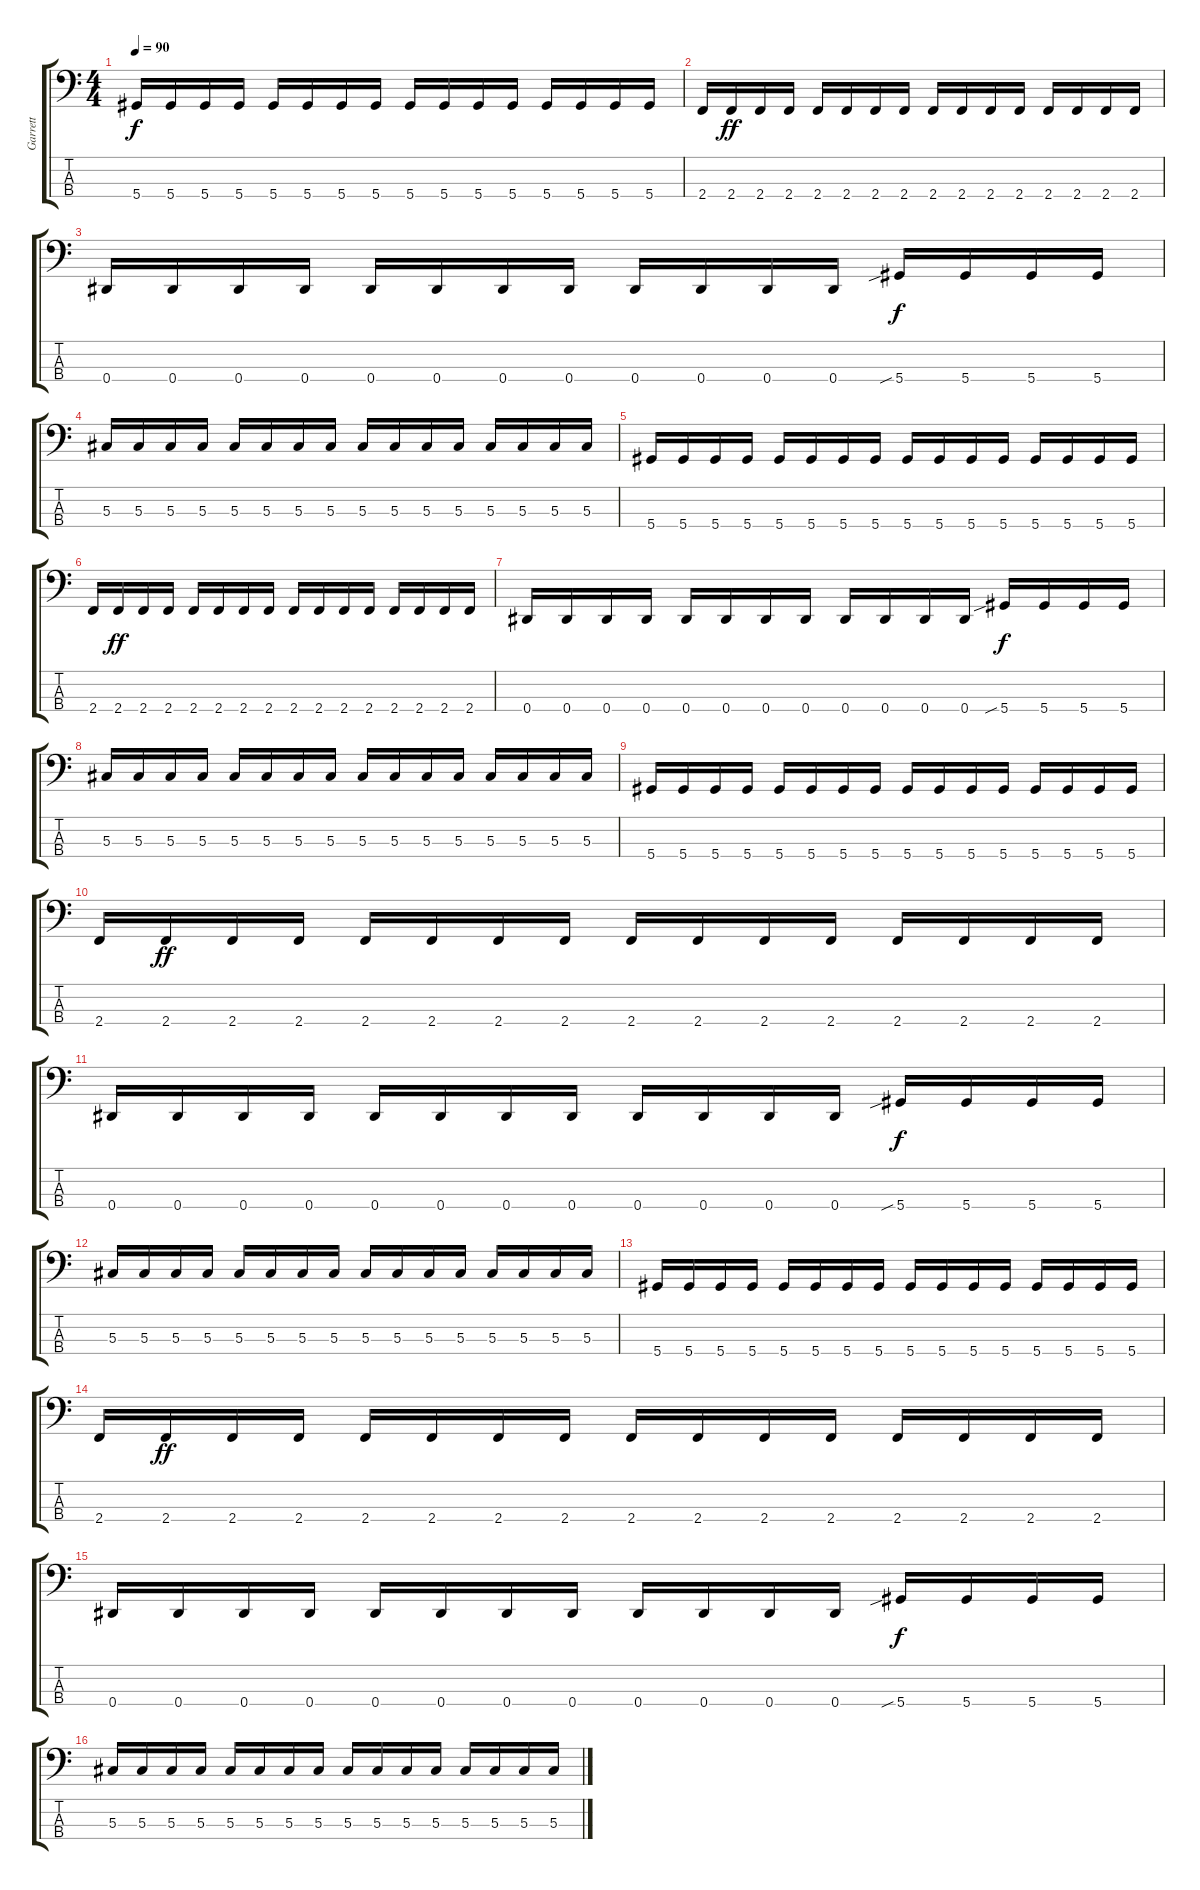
\track ("Garrett" "Garrett") {instrument electricbasspick}
\staff {score tabs}
\tuning (Gb2 Db2 Ab1 Eb1) {hide}
\ts (4 4)
\tempo 90
\clef f4
\ks c
5.4.16{dy f} 5.4.16 5.4.16 5.4.16 5.4.16 5.4.16 5.4.16 5.4.16 5.4.16 5.4.16 5.4.16 5.4.16 5.4.16 5.4.16 5.4.16 5.4.16 |
2.4.16 2.4.16{dy ff} 2.4.16 2.4.16 2.4.16 2.4.16 2.4.16 2.4.16 2.4.16 2.4.16 2.4.16 2.4.16 2.4.16 2.4.16 2.4.16 2.4.16 |
0.4.16 0.4.16 0.4.16 0.4.16 0.4.16 0.4.16 0.4.16 0.4.16 0.4.16 0.4.16 0.4.16 0.4.16 5.4{sib}.16{dy f} 5.4.16 5.4.16 5.4.16 |
5.3.16 5.3.16 5.3.16 5.3.16 5.3.16 5.3.16 5.3.16 5.3.16 5.3.16 5.3.16 5.3.16 5.3.16 5.3.16 5.3.16 5.3.16 5.3.16 |
5.4.16 5.4.16 5.4.16 5.4.16 5.4.16 5.4.16 5.4.16 5.4.16 5.4.16 5.4.16 5.4.16 5.4.16 5.4.16 5.4.16 5.4.16 5.4.16 |
2.4.16 2.4.16{dy ff} 2.4.16 2.4.16 2.4.16 2.4.16 2.4.16 2.4.16 2.4.16 2.4.16 2.4.16 2.4.16 2.4.16 2.4.16 2.4.16 2.4.16 |
0.4.16 0.4.16 0.4.16 0.4.16 0.4.16 0.4.16 0.4.16 0.4.16 0.4.16 0.4.16 0.4.16 0.4.16 5.4{sib}.16{dy f} 5.4.16 5.4.16 5.4.16 |
5.3.16 5.3.16 5.3.16 5.3.16 5.3.16 5.3.16 5.3.16 5.3.16 5.3.16 5.3.16 5.3.16 5.3.16 5.3.16 5.3.16 5.3.16 5.3.16 |
5.4.16 5.4.16 5.4.16 5.4.16 5.4.16 5.4.16 5.4.16 5.4.16 5.4.16 5.4.16 5.4.16 5.4.16 5.4.16 5.4.16 5.4.16 5.4.16 |
2.4.16 2.4.16{dy ff} 2.4.16 2.4.16 2.4.16 2.4.16 2.4.16 2.4.16 2.4.16 2.4.16 2.4.16 2.4.16 2.4.16 2.4.16 2.4.16 2.4.16 |
0.4.16 0.4.16 0.4.16 0.4.16 0.4.16 0.4.16 0.4.16 0.4.16 0.4.16 0.4.16 0.4.16 0.4.16 5.4{sib}.16{dy f} 5.4.16 5.4.16 5.4.16 |
5.3.16 5.3.16 5.3.16 5.3.16 5.3.16 5.3.16 5.3.16 5.3.16 5.3.16 5.3.16 5.3.16 5.3.16 5.3.16 5.3.16 5.3.16 5.3.16 |
5.4.16 5.4.16 5.4.16 5.4.16 5.4.16 5.4.16 5.4.16 5.4.16 5.4.16 5.4.16 5.4.16 5.4.16 5.4.16 5.4.16 5.4.16 5.4.16 |
2.4.16 2.4.16{dy ff} 2.4.16 2.4.16 2.4.16 2.4.16 2.4.16 2.4.16 2.4.16 2.4.16 2.4.16 2.4.16 2.4.16 2.4.16 2.4.16 2.4.16 |
0.4.16 0.4.16 0.4.16 0.4.16 0.4.16 0.4.16 0.4.16 0.4.16 0.4.16 0.4.16 0.4.16 0.4.16 5.4{sib}.16{dy f} 5.4.16 5.4.16 5.4.16 |
5.3.16 5.3.16 5.3.16 5.3.16 5.3.16 5.3.16 5.3.16 5.3.16 5.3.16 5.3.16 5.3.16 5.3.16 5.3.16 5.3.16 5.3.16 5.3.16
